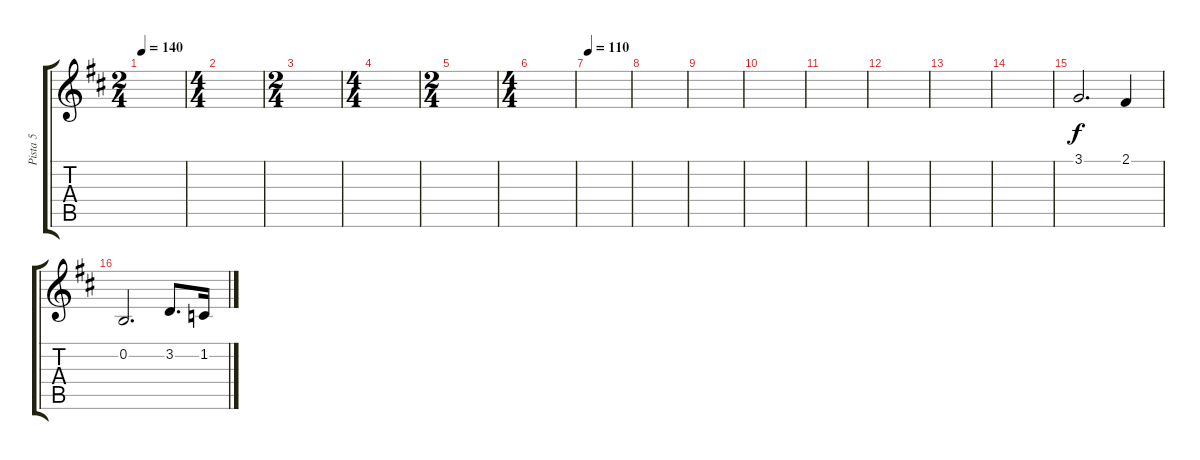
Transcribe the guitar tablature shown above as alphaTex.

\track ("Pista 5" "Pista 5") {instrument synthstrings1}
\staff {score tabs}
\tuning (E4 B3 G3 D3 A2 E2) {hide}
\ts (2 4)
\tempo 140
\clef g2
\ks bminor
|
\ts (4 4)
|
\ts (2 4)
|
\ts (4 4)
|
\ts (2 4)
|
\ts (4 4)
|
\tempo 110
|
|
|
|
|
|
|
|
3.1.2{d dy f} 2.1.4 |
0.2.2{d} 3.2.8{d} 1.2.16
